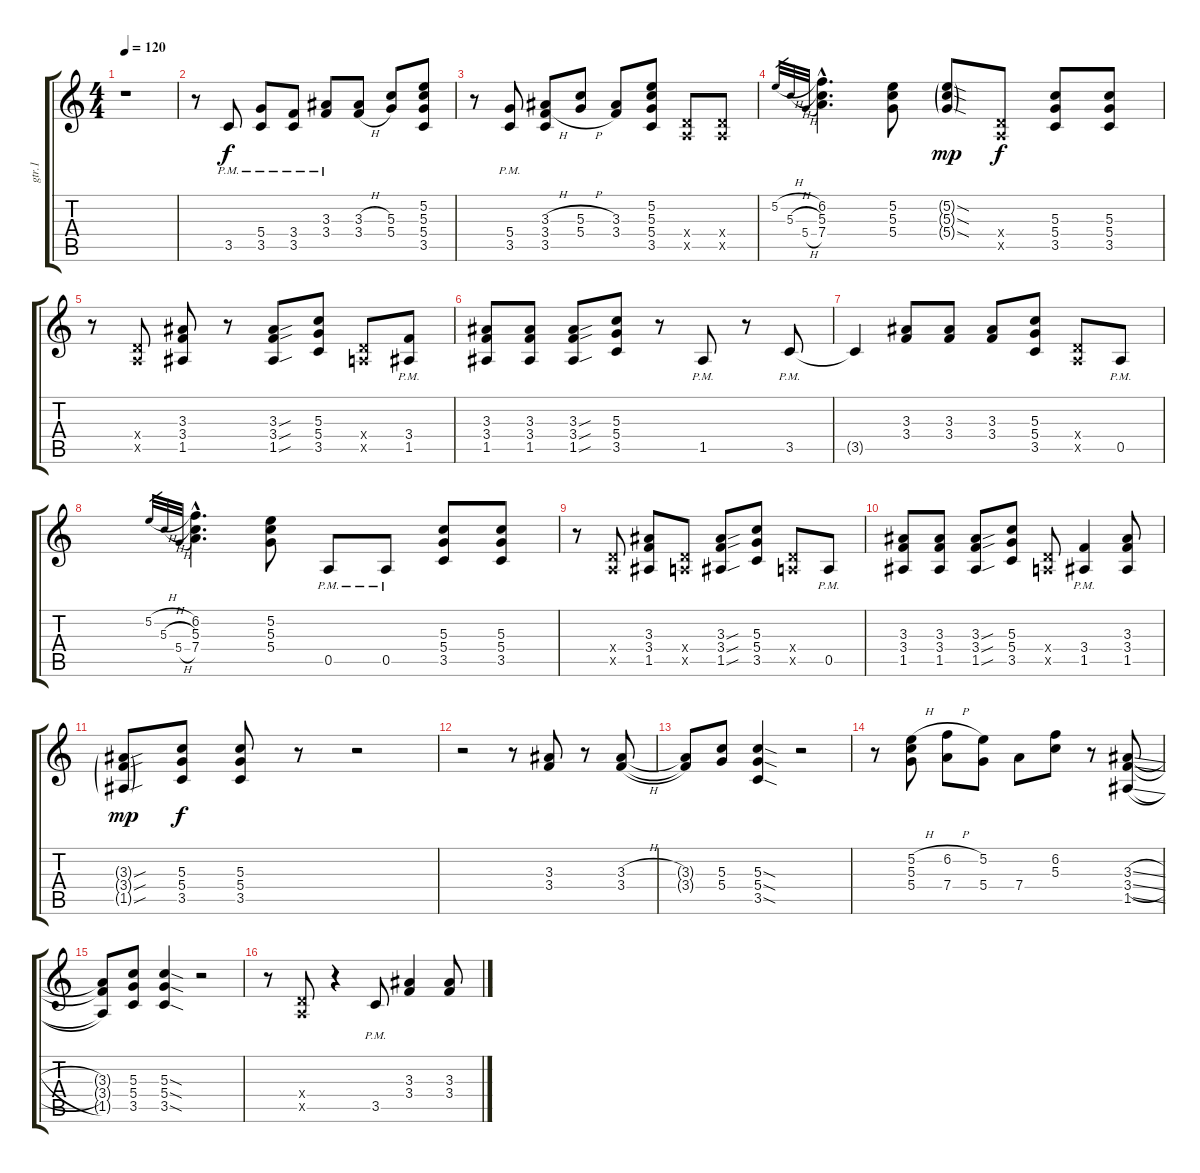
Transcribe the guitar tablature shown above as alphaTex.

\track ("gtr.1" "gtr.1") {instrument overdrivenguitar}
\staff {score tabs}
\tuning (E4 B3 G3 D3 A2 E2) {hide}
\ts (4 4)
\tempo 120
\clef g2
\ks c
r.1{dy f instrument overdrivenguitar} |
r.8 3.5{pm}.8 (5.4{pm} 3.5{pm}).8 (3.4{pm} 3.5{pm}).8 (3.3{pm} 3.4{pm}).8 (3.3{h} 3.4{h}).8 (5.3 5.4).8 (5.2 5.3 5.4 3.5).8 |
r.8 (5.4{pm} 3.5{pm}).8 (3.3{h} 3.4{h} 3.5).8 (5.3{h} 5.4{h}).8 (3.3 3.4).8 (5.2 5.3 5.4 3.5).8 (0.4{x} 0.5{x}).8 (0.4{x} 0.5{x}).8 |
5.2{h}.32{gr} 5.3{h}.32{gr} 5.4{h}.32{gr} (6.2{hac} 5.3{hac} 7.4{hac}).4{d} (5.2 5.3 5.4).8 (5.2{sod g} 5.3{sod g} 5.4{sod g}).8{dy mp} (0.4{x} 0.5{x}).8{dy f} (5.3 5.4 3.5).8 (5.3 5.4 3.5).8 |
r.8 (0.4{x} 0.5{x}).8 (3.3 3.4 1.5).8 r.8 (3.3{sou} 3.4{sou} 1.5{sou}).8 (5.3 5.4 3.5).8 (0.4{x} 0.5{x}).8 (3.4{pm} 1.5{pm}).8 |
(3.3 3.4 1.5).8 (3.3 3.4 1.5).8 (3.3{sou} 3.4{sou} 1.5{sou}).8 (5.3 5.4 3.5).8 r.8 1.5{pm}.8 r.8 3.5{pm}.8 |
3.5{t}.4 (3.3 3.4).8 (3.3 3.4).8 (3.3 3.4).8 (5.3 5.4 3.5).8 (0.4{x} 0.5{x}).8 0.5{pm}.8 |
5.2{h}.32{gr} 5.3{h}.32{gr} 5.4{h}.32{gr} (6.2{hac} 5.3{hac} 7.4{hac}).4{d} (5.2 5.3 5.4).8 0.5{pm}.8 0.5{pm}.8 (5.3 5.4 3.5).8 (5.3 5.4 3.5).8 |
r.8 (0.4{x} 0.5{x}).8 (3.3 3.4 1.5).8 (0.4{x} 0.5{x}).8 (3.3{sou} 3.4{sou} 1.5{sou}).8 (5.3 5.4 3.5).8 (0.4{x} 0.5{x}).8 0.5{pm}.8 |
(3.3 3.4 1.5).8 (3.3 3.4 1.5).8 (3.3{sou} 3.4{sou} 1.5{sou}).8 (5.3 5.4 3.5).8 (0.4{x} 0.5{x}).8 (3.4{pm} 1.5{pm}).4 (3.3 3.4 1.5).8 |
(3.3{sou g} 3.4{sou g} 1.5{sou g}).8{dy mp} (5.3 5.4 3.5).8{dy f} (5.3 5.4 3.5).8 r.8 r.2 |
r.2 r.8 (3.3 3.4).8 r.8 (3.3{h} 3.4{h}).8 |
(3.3{t} 3.4{t}).8 (5.3 5.4).8 (5.3{sod} 5.4{sod} 3.5{sod}).4 r.2 |
r.8 (5.2{h} 5.3 5.4).8 (6.2{h} 7.4).8 (5.2 5.4).8 7.4.8 (6.2 5.3).8 r.8 (3.3{sl} 3.4{sl} 1.5{sl}).8 |
(3.3{t} 3.4{t} 1.5{t}).8 (5.3 5.4 3.5).8 (5.3{sod} 5.4{sod} 3.5{sod}).4 r.2 |
r.8 (0.4{x} 0.5{x}).8 r.4 3.5{pm}.8 (3.3 3.4).4 (3.3{h} 3.4{h}).8
